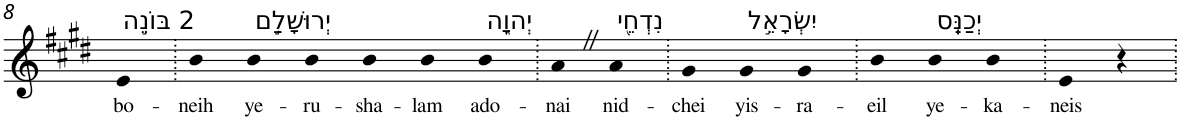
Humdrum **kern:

**kern	**text
*part1	*part1
*staff1	*staff1
*I"Piano	*
*I'Pno	*
!!LO:PB:g=z
*clefG2	*
*k[f#c#g#d#]	*
*E:	*
=8	=8
!LO:TX:a:t=2 בּוֹנֵ֣ה	!
!	!LO:LY:b
4e	bo-
=9.	=9.
!	!LO:LY:b
4b	-neih
!LO:TX:a:t=יְרוּשָׁלִַ֣ם	!
!	!LO:LY:b
4b	ye-
!	!LO:LY:b
4b	-ru-
!	!LO:LY:b
4b	-sha-
!	!LO:LY:b
4b	-lam
!LO:TX:a:t=יְהוָ֑ה	!
!	!LO:LY:b
4b	ado-
=10.	=10.
!	!LO:LY:b
4aZ	-nai
!LO:TX:a:t=נִדְחֵ֖י	!
!	!LO:LY:b
4a	nid-
=11.	=11.
!	!LO:LY:b
4g#	-chei
!LO:TX:a:t=יִשְׂרָאֵ֣ל	!
!	!LO:LY:b
4g#	yis-
!	!LO:LY:b
4g#	-ra-
=12.	=12.
!	!LO:LY:b
4b	-eil
!LO:TX:a:t=יְכַנֵּֽס	!
!	!LO:LY:b
4b	ye-
!	!LO:LY:b
4b	-ka-
=13.	=13.
!	!LO:LY:b
4e	-neis
4r	.
=.	=.
*-	*-
